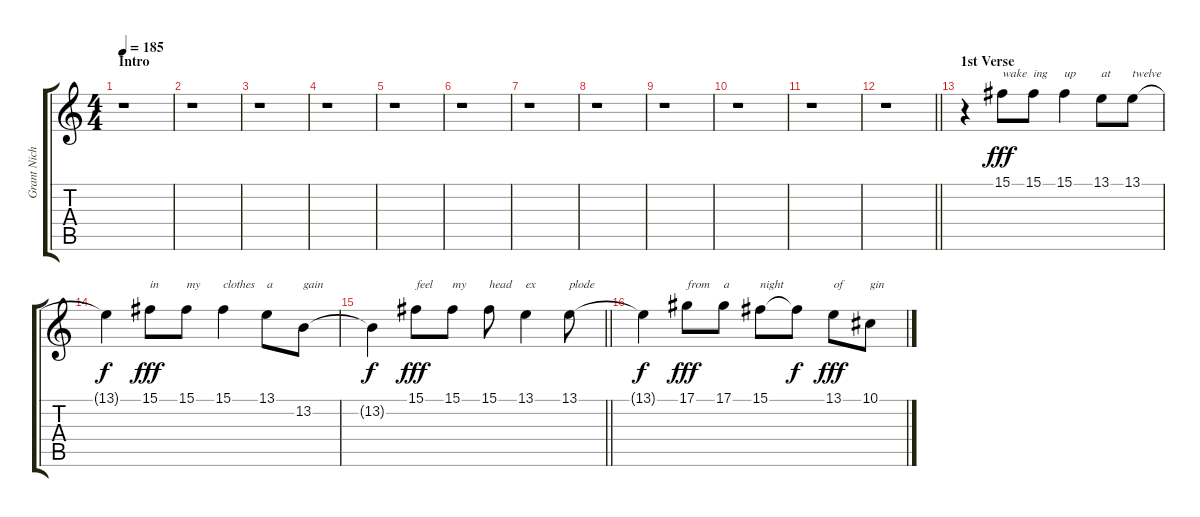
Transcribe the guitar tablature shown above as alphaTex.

\track ("Grant Nicholas(Vocals)" "Grant Nich") {instrument tenorsax}
\staff {score tabs}
\tuning (Eb4 Bb3 Gb3 Db3 Ab2 Eb2) {hide}
\ts (4 4)
\section ("" "Intro")
\tempo 185
\clef g2
\ks c
r.1{dy fff instrument tenorsax} |
r.1 |
r.1 |
r.1 |
r.1 |
r.1 |
r.1 |
r.1 |
r.1 |
r.1 |
r.1 |
\barLineRight lightlight
r.1 |
\section ("" "1st Verse")
r.4 15.1.8{txt "wake"} 15.1.8{txt "ing"} 15.1.4{txt "up"} 13.1.8{txt "at"} 13.1.8{txt "twelve"} |
13.1{t}.4{dy f} 15.1.8{txt "in" dy fff} 15.1.8{txt "my"} 15.1.4{txt "clothes"} 13.1.8{txt "a"} 13.2.8{txt "gain"} |
\barLineRight lightlight
13.2{t}.4{dy f} 15.1.8{txt "feel" dy fff} 15.1.8{txt "my"} 15.1.8{txt "head"} 13.1.4{txt "ex"} 13.1.8{txt "plode"} |
13.1{t}.4{dy f} 17.1.8{txt "from" dy fff} 17.1.8{txt "a"} 15.1.8{txt "night"} 15.1{t}.8{dy f} 13.1.8{txt "of" dy fff} 10.1.8{txt "gin"}
